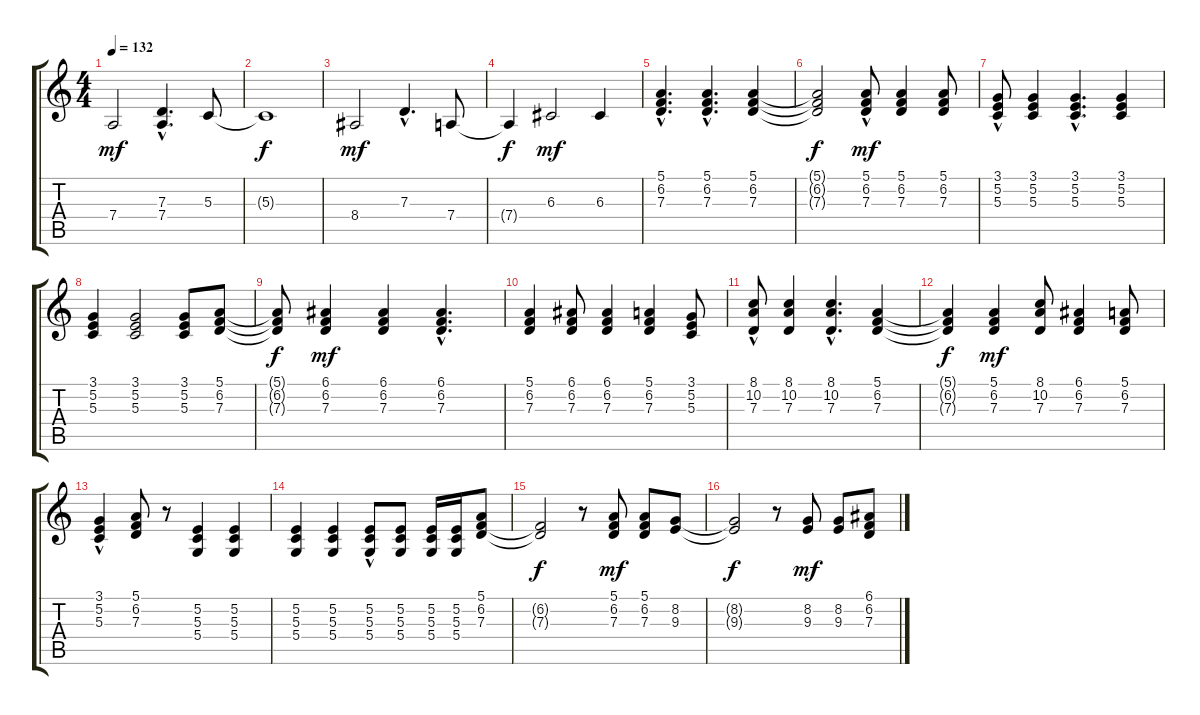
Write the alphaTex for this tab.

\track "" {instrument tremolostrings}
\staff {score tabs}
\tuning (E4 B3 G3 D3 A2 E2) {hide}
\ts (4 4)
\tempo 132
\clef g2
\ks c
7.4.2{dy mf instrument tremolostrings} (7.3{hac} 7.4{hac}).4{d} 5.3.8 |
5.3{t}.1{dy f} |
8.4.2{dy mf} 7.3{hac}.4{d} 7.4.8 |
7.4{t}.4{dy f} 6.3.2{dy mf} 6.3.4 |
(5.1{hac} 6.2{hac} 7.3{hac}).4{d} (5.1{hac} 6.2{hac} 7.3{hac}).4{d} (5.1 6.2 7.3).4 |
(5.1{t} 6.2{t} 7.3{t}).2{dy f} (5.1 6.2{hac} 7.3{hac}).8{dy mf} (5.1 6.2 7.3).4 (5.1 6.2 7.3).8 |
(3.1 5.2{hac} 5.3{hac}).8 (3.1 5.2 5.3).4 (3.1 5.2{hac} 5.3{hac}).4{d} (3.1 5.2 5.3).4 |
(3.1 5.2 5.3).4 (3.1 5.2 5.3).2 (3.1 5.2 5.3).8 (5.1 6.2 7.3).8 |
(5.1{t} 6.2{t} 7.3{t}).8{dy f} (6.1 6.2 7.3).4{dy mf} (6.1 6.2 7.3).4 (6.1{hac} 6.2{hac} 7.3{hac}).4{d} |
(5.1 6.2 7.3).4 (6.1 6.2 7.3).8 (6.1 6.2 7.3).4 (5.1 6.2 7.3).4 (3.1 5.2 5.3).8 |
(8.1 10.2{hac} 7.3{hac}).8 (8.1 10.2 7.3).4 (8.1 10.2{hac} 7.3{hac}).4{d} (5.1 6.2 7.3).4 |
(5.1{t} 6.2{t} 7.3{t}).4{dy f} (5.1 6.2 7.3).4{dy mf} (8.1 10.2 7.3).8 (6.1 6.2 7.3).4 (5.1 6.2 7.3).8 |
(3.1{hac} 5.2 5.3).4 (5.1 6.2 7.3).8 r.8 (5.2 5.3 5.4).4 (5.2 5.3 5.4).4 |
(5.2 5.3 5.4).4 (5.2 5.3 5.4).4 (5.2 5.3{hac} 5.4{hac}).8 (5.2 5.3 5.4).8 (5.2 5.3 5.4).16 (5.2 5.3 5.4).16 (5.1 6.2 7.3).8 |
(6.2{t} 7.3{t}).2{dy f} r.8 (5.1 6.2 7.3).8{dy mf} (5.1 6.2 7.3).8 (8.2 9.3).8 |
(8.2{t} 9.3{t}).2{dy f} r.8 (8.2 9.3).8{dy mf} (8.2 9.3).8 (6.1 6.2 7.3).8
